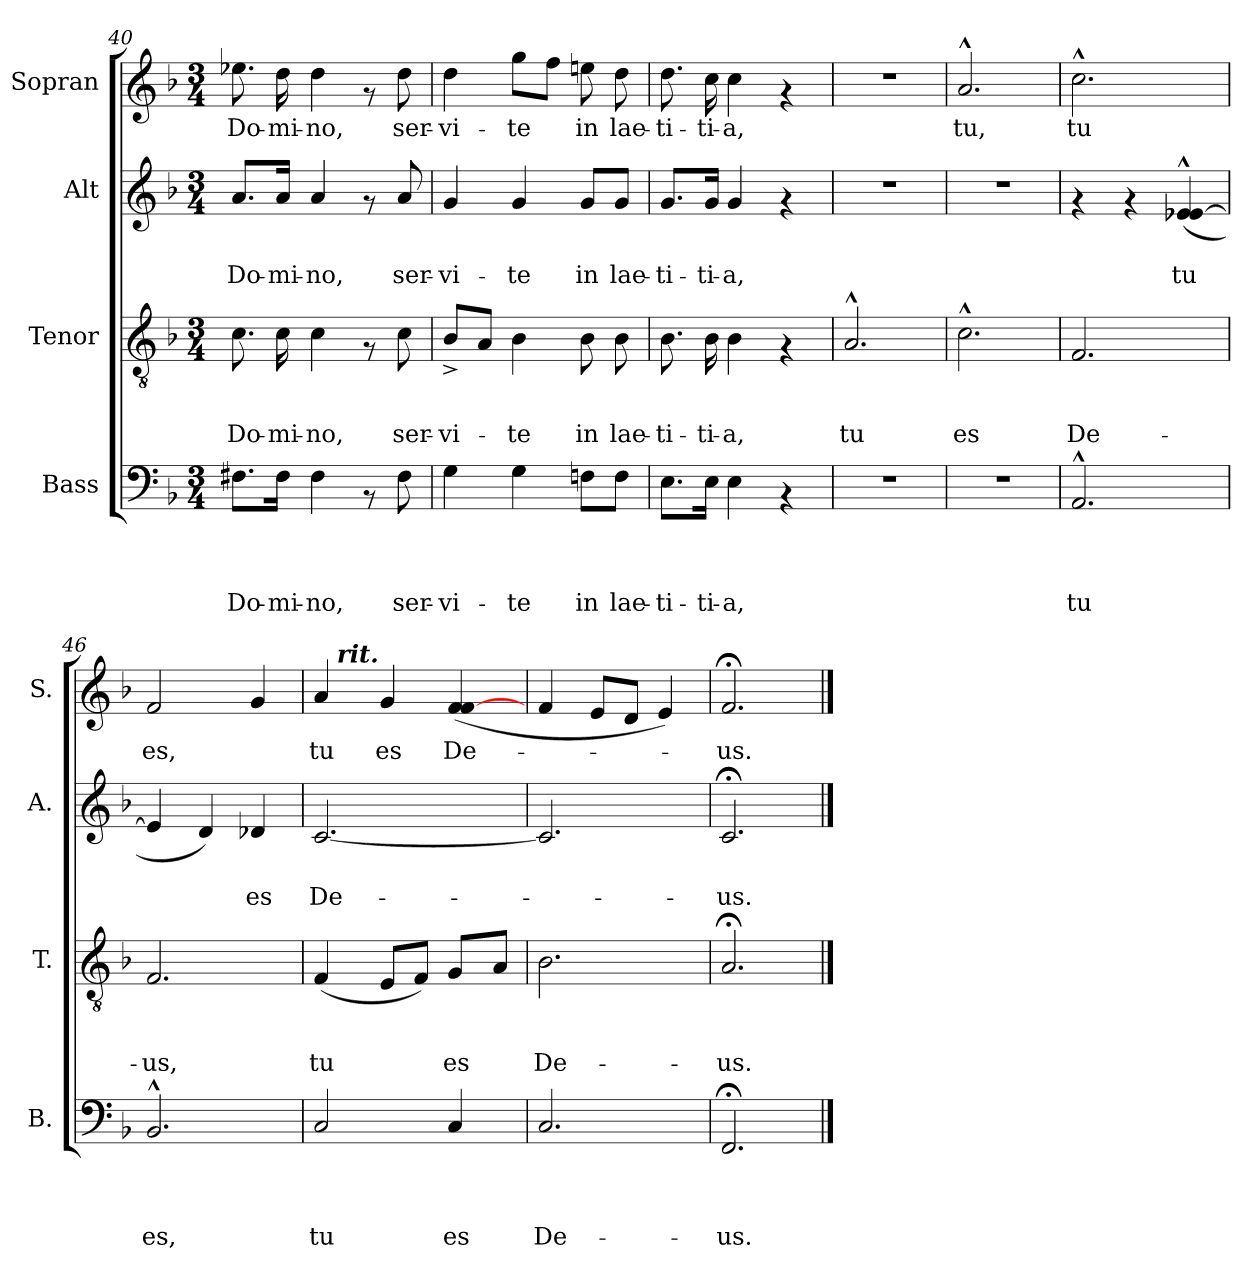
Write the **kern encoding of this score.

**kern	**text	**text	**text	**text	**kern	**text	**text	**text	**kern	**text	**text	**kern	**text
*part4	*part4	*part4	*part4	*part4	*part3	*part3	*part3	*part3	*part2	*part2	*part2	*part1	*part1
*staff4	*staff4	*staff4	*staff4	*staff4	*staff3	*staff3	*staff3	*staff3	*staff2	*staff2	*staff2	*staff1	*staff1
*I"Bass	*	*	*	*	*I"Tenor	*	*	*	*I"Alt	*	*	*I"Sopran	*
*I'B.	*	*	*	*	*I'T.	*	*	*	*I'A.	*	*	*I'S.	*
*clefF4	*	*	*	*	*clefGv2	*	*	*	*clefG2	*	*	*clefG2	*
*k[b-]	*	*	*	*	*k[b-]	*	*	*	*k[b-]	*	*	*k[b-]	*
*F:	*	*	*	*	*F:	*	*	*	*F:	*	*	*F:	*
*M3/4	*	*	*	*	*M3/4	*	*	*	*M3/4	*	*	*M3/4	*
=40	=40	=40	=40	=40	=40	=40	=40	=40	=40	=40	=40	=40	=40
!	!	!	!	!LO:LY:b	!	!	!	!LO:LY:b	!	!	!LO:LY:b	!	!LO:LY:b
8.F#X\L	.	.	.	Do-	8.c\	.	.	Do-	8.a/L	.	Do-	8.ee-X\	Do-
!	!	!	!	!LO:LY:b	!	!	!	!LO:LY:b	!	!	!LO:LY:b	!	!LO:LY:b
16F#\Jk	.	.	.	-mi-	16c\	.	.	-mi-	16a/Jk	.	-mi-	16dd\	-mi-
!	!	!	!	!LO:LY:b	!	!	!	!LO:LY:b	!	!	!LO:LY:b	!	!LO:LY:b
4F#\	.	.	.	-no,	4c\	.	.	-no,	4a/	.	-no,	4dd\	-no,
8rAA	.	.	.	.	8rF	.	.	.	8rf	.	.	8rf	.
!	!	!	!	!LO:LY:b	!	!	!	!LO:LY:b	!	!	!LO:LY:b	!	!LO:LY:b
8F#\	.	.	.	ser-	8c\	.	.	ser-	8a/	.	ser-	8dd\	ser-
=41	=41	=41	=41	=41	=41	=41	=41	=41	=41	=41	=41	=41	=41
!	!	!	!	!LO:LY:b	!	!	!	!LO:LY:b	!	!	!LO:LY:b	!	!LO:LY:b
4G\	.	.	.	-vi-	8B-^</L	.	.	-vi-	4g/	.	-vi-	4dd\	-vi-
.	.	.	.	.	8A/J	.	.	.	.	.	.	.	.
!	!	!	!	!LO:LY:b	!	!	!	!LO:LY:b	!	!	!LO:LY:b	!	!LO:LY:b
4G\	.	.	.	-te	4B-\	.	.	-te	4g/	.	-te	8gg\L	-te
.	.	.	.	.	.	.	.	.	.	.	.	8ff\J	.
!	!	!	!	!LO:LY:b	!	!	!	!LO:LY:b	!	!	!LO:LY:b	!	!LO:LY:b
8Fn\L	.	.	.	in	8B-\	.	.	in	8g/L	.	in	8een\	in
!	!	!	!	!LO:LY:b	!	!	!	!LO:LY:b	!	!	!LO:LY:b	!	!LO:LY:b
8F\J	.	.	.	lae-	8B-\	.	.	lae-	8g/J	.	lae-	8dd\	lae-
!!LO:LB:g=z
=42	=42	=42	=42	=42	=42	=42	=42	=42	=42	=42	=42	=42	=42
!	!	!	!	!LO:LY:b	!	!	!	!LO:LY:b	!	!	!LO:LY:b	!	!LO:LY:b
8.E\L	.	.	.	-ti-	8.B-\	.	.	-ti-	8.g/L	.	-ti-	8.dd\	-ti-
!	!	!	!	!LO:LY:b	!	!	!	!LO:LY:b	!	!	!LO:LY:b	!	!LO:LY:b
16E\Jk	.	.	.	-ti-	16B-\	.	.	-ti-	16g/Jk	.	-ti-	16cc\	-ti-
!	!	!	!	!LO:LY:b	!	!	!	!LO:LY:b	!	!	!LO:LY:b	!	!LO:LY:b
4E\	.	.	.	-a,	4B-\	.	.	-a,	4g/	.	-a,	4cc\	-a,
4rAA	.	.	.	.	4rF	.	.	.	4rf	.	.	4rf	.
=43	=43	=43	=43	=43	=43	=43	=43	=43	=43	=43	=43	=43	=43
!	!	!	!	!	!	!	!	!LO:LY:b	!	!	!	!	!
2.r	.	.	.	.	2.A^^</	.	.	tu	2.r	.	.	2.r	.
=44	=44	=44	=44	=44	=44	=44	=44	=44	=44	=44	=44	=44	=44
!	!	!	!	!	!	!	!	!LO:LY:b	!	!	!	!	!LO:LY:b
2.r	.	.	.	.	2.c^^>\	.	.	es	2.r	.	.	2.a^^</	tu,
=45	=45	=45	=45	=45	=45	=45	=45	=45	=45	=45	=45	=45	=45
!	!	!	!	!LO:LY:b	!	!	!	!LO:LY:b	!	!	!	!	!LO:LY:b
2.AA^^</	.	.	.	tu	2.F/	.	.	De-	4rf	.	.	2.cc^^>\	tu
.	.	.	.	.	.	.	.	.	4rf	.	.	.	.
!	!	!	!	!	!	!	!	!	!	!	!LO:LY:b	!	!
.	.	.	.	.	.	.	.	.	(<4e-X/^^< [<4e-X/^^<	.	tu	.	.
=46	=46	=46	=46	=46	=46	=46	=46	=46	=46	=46	=46	=46	=46
!	!	!	!	!LO:LY:b	!	!	!	!LO:LY:b	!	!	!	!	!LO:LY:b
2.BB-^^</	.	.	.	es,	2.F/	.	.	-us,	4e-/]	.	.	2f/	es,
.	.	.	.	.	.	.	.	.	4d/)	.	.	.	.
!	!	!	!	!	!	!	!	!	!	!	!LO:LY:b	!	!
.	.	.	.	.	.	.	.	.	4d-X/	.	es	4g/	.
=47	=47	=47	=47	=47	=47	=47	=47	=47	=47	=47	=47	=47	=47
!	!	!	!	!LO:LY:b	!	!	!	!LO:LY:b	!	!	!LO:LY:b	!	!LO:LY:b
*	*	*	*	*	*	*	*	*	*	*	*	*^	*
2C/	.	.	.	tu	(<4F/	.	.	tu	[<2.c/	.	De-	4a/	16ryy	tu
!	!	!	!	!	!	!	!	!	!	!	!	!	!LO:TX:a:Bi:t=rit.	!
.	.	.	.	.	.	.	.	.	.	.	.	.	2ryy	.
!	!	!	!	!	!	!	!	!	!	!	!	!	!	!LO:LY:b
.	.	.	.	.	8E/L	.	.	.	.	.	.	4g/	.	es
.	.	.	.	.	8F/J)	.	.	.	.	.	.	.	.	.
!	!	!	!	!LO:LY:b	!	!	!	!LO:LY:b	!	!	!	!	!	!LO:LY:b
4C/	.	.	.	es	8G/L	.	.	es	.	.	.	(<4f/ [<4f/	.	De-
.	.	.	.	.	.	.	.	.	.	.	.	.	8.ryy	.
.	.	.	.	.	8A/J	.	.	.	.	.	.	.	.	.
=48	=48	=48	=48	=48	=48	=48	=48	=48	=48	=48	=48	=48	=48	=48
!	!	!	!	!LO:LY:b	!	!	!	!LO:LY:b	!	!	!	!	!	!
*	*	*	*	*	*	*	*	*	*	*	*	*v	*v	*
2.C/	.	.	.	De-	2.B-\	.	.	De-	2.c/]	.	.	4f/	.
.	.	.	.	.	.	.	.	.	.	.	.	8e/L	.
.	.	.	.	.	.	.	.	.	.	.	.	8d/J	.
.	.	.	.	.	.	.	.	.	.	.	.	4e/)	.
=49	=49	=49	=49	=49	=49	=49	=49	=49	=49	=49	=49	=49	=49
!	!	!	!	!LO:LY:b	!	!	!	!LO:LY:b	!	!	!LO:LY:b	!	!LO:LY:b
2.FF;/	.	.	.	-us.	2.A;/	.	.	-us.	2.c;/	.	-us.	2.f;/	-us.
==	==	==	==	==	==	==	==	==	==	==	==	==	==
*-	*-	*-	*-	*-	*-	*-	*-	*-	*-	*-	*-	*-	*-
